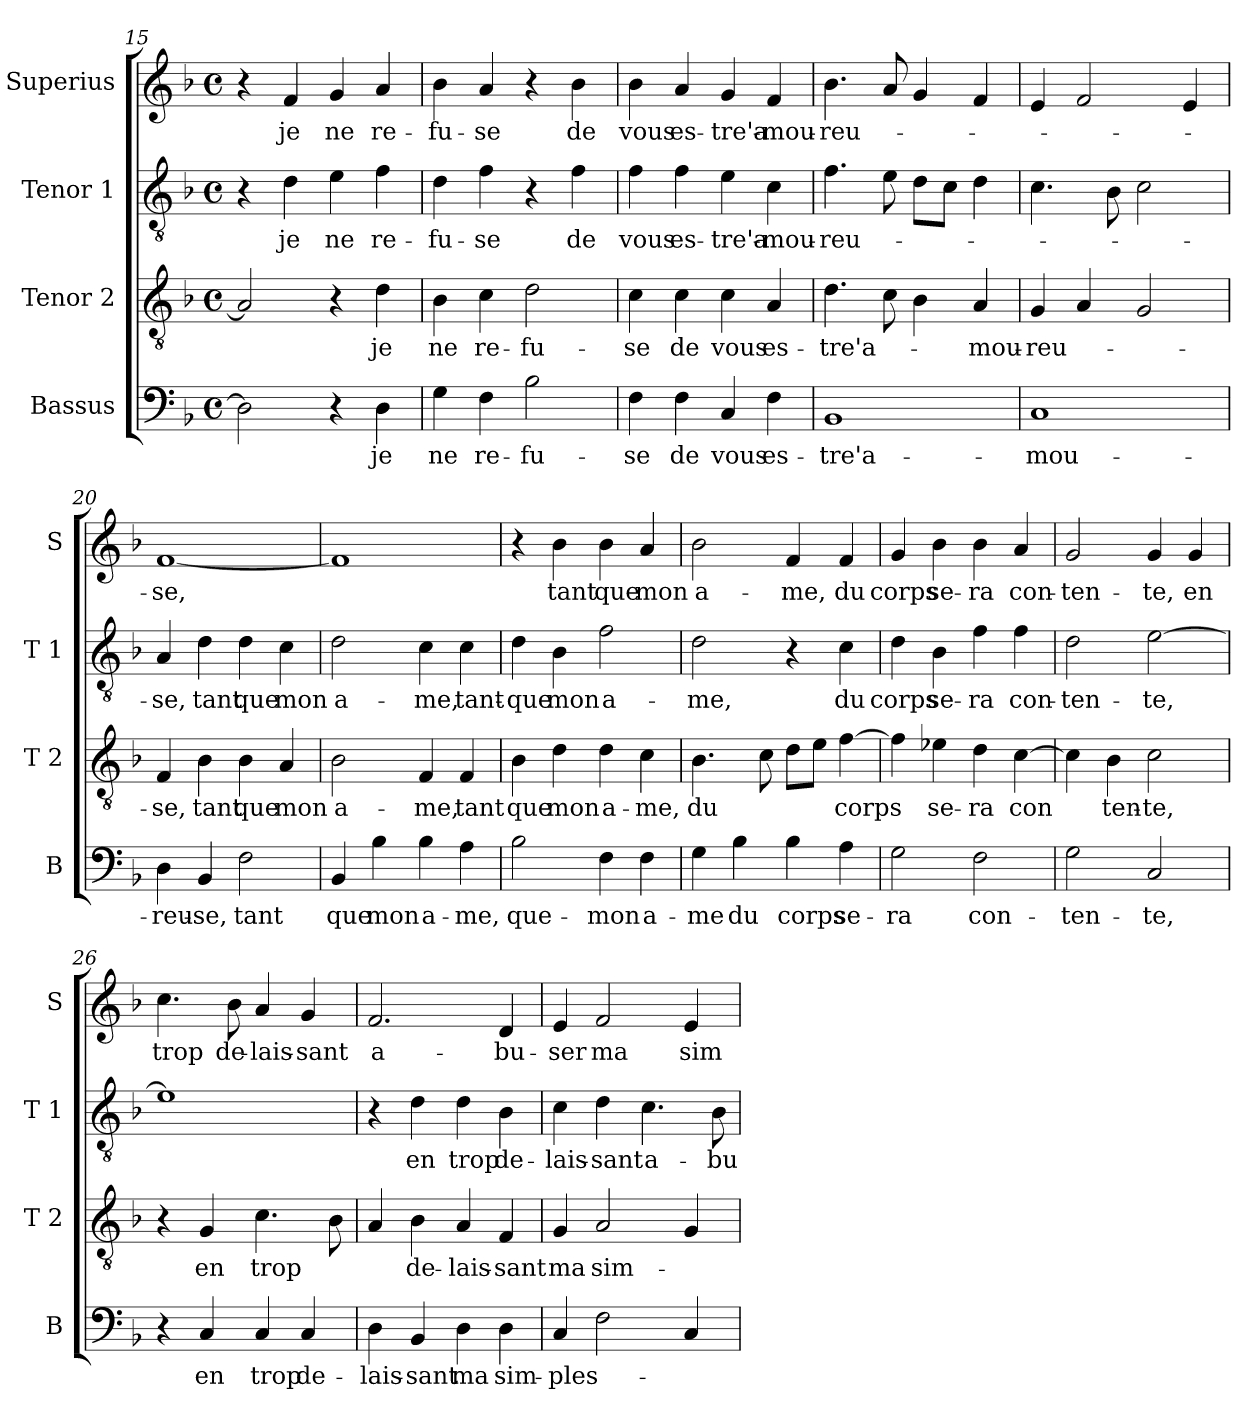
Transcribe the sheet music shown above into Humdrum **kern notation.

**kern	**text	**kern	**text	**kern	**text	**kern	**text
*part4	*part4	*part3	*part3	*part2	*part2	*part1	*part1
*staff4	*staff4	*staff3	*staff3	*staff2	*staff2	*staff1	*staff1
*I"Bassus	*	*I"Tenor 2	*	*I"Tenor 1	*	*I"Superius	*
*I'B	*	*I'T 2	*	*I'T 1	*	*I'S	*
!!LO:PB:g=z
*clefF4	*	*clefGv2	*	*clefGv2	*	*clefG2	*
*k[b-]	*	*k[b-]	*	*k[b-]	*	*k[b-]	*
*F:	*	*F:	*	*F:	*	*F:	*
*M4/4	*	*M4/4	*	*M4/4	*	*M4/4	*
*met(c)	*	*met(c)	*	*met(c)	*	*met(c)	*
=15	=15	=15	=15	=15	=15	=15	=15
2D\]	.	2A/]	.	4r	.	4r	.
.	.	.	.	4d\	je	4f/	je
4r	.	4r	.	4e\	ne	4g/	ne
4D\	je	4d\	je	4f\	re-	4a/	re-
=16	=16	=16	=16	=16	=16	=16	=16
4G\	ne	4B-\	ne	4d\	-fu-	4b-\	-fu-
4F\	re-	4c\	re-	4f\	-se	4a/	-se
2B-\	-fu-	2d\	-fu-	4r	.	4r	.
.	.	.	.	4f\	de	4b-\	de
=17	=17	=17	=17	=17	=17	=17	=17
4F\	-se	4c\	-se	4f\	vous	4b-\	vous
4F\	de	4c\	de	4f\	es-	4a/	es-
4C/	vous	4c\	vous	4e\	-tre'a-	4g/	-tre'a-
4F\	es-	4A/	es-	4c\	-mou-	4f/	-mou-
=18	=18	=18	=18	=18	=18	=18	=18
1BB-	-tre'a-	4.d\	-tre'a-	4.f\	-reu-	4.b-\	-reu-
.	.	8c\	.	8e\	.	8a/	.
.	.	4B-\	.	8d\L	.	4g/	.
.	.	.	.	8c\J	.	.	.
.	.	4A/	-mou-	4d\	.	4f/	.
=19	=19	=19	=19	=19	=19	=19	=19
1C	-mou-	4G/	-reu-	4.c\	.	4e/	.
.	.	4A/	.	.	.	2f/	.
.	.	.	.	8B-\	.	.	.
.	.	2G/	.	2c\	.	.	.
.	.	.	.	.	.	4e/	.
!!LO:LB:g=z
=20	=20	=20	=20	=20	=20	=20	=20
4D\	-reu-	4F/	-se,	4A/	-se,	[1f	-se,
4BB-/	-se,	4B-\	tant	4d\	tant	.	.
2F\	tant	4B-\	que	4d\	que	.	.
.	.	4A/	mon	4c\	mon	.	.
=21	=21	=21	=21	=21	=21	=21	=21
4BB-/	que	2B-\	a-	2d\	a-	1f]	.
4B-\	mon	.	.	.	.	.	.
4B-\	a-	4F/	-me,	4c\	-me,	.	.
4A\	-me,	4F/	tant	4c\	tant-	.	.
=22	=22	=22	=22	=22	=22	=22	=22
2B-\	que-	4B-\	que	4d\	-que	4r	.
.	.	4d\	mon	4B-\	mon	4b-\	tant
4F\	-mon	4d\	a-	2f\	a-	4b-\	que
4F\	a-	4c\	-me,	.	.	4a/	mon
=23	=23	=23	=23	=23	=23	=23	=23
4G\	-me	4.B-\	du	2d\	-me,	2b-\	a-
4B-\	du	.	.	.	.	.	.
.	.	8c\	.	.	.	.	.
4B-\	corps	8d\L	.	4r	.	4f/	-me,
.	.	8e\J	.	.	.	.	.
4A\	se-	[4f\	corps	4c\	du	4f/	du
=24	=24	=24	=24	=24	=24	=24	=24
2G\	-ra	4f\]	.	4d\	corps	4g/	corps
.	.	4e-X\	se-	4B-\	se-	4b-\	se-
2F\	con-	4d\	-ra	4f\	-ra	4b-\	-ra
.	.	[4c\	con	4f\	con-	4a/	con-
!!LO:LB:g=z
=25	=25	=25	=25	=25	=25	=25	=25
2G\	-ten-	4c\]	.	2d\	-ten-	2g/	-ten-
.	.	4B-\	ten-	.	.	.	.
2C/	-te,	2c\	-te,	[2e\	-te,	4g/	-te,
.	.	.	.	.	.	4g/	en
=26	=26	=26	=26	=26	=26	=26	=26
4r	.	4r	.	1e]	.	4.cc\	trop
4C/	en	4G/	en	.	.	.	.
.	.	.	.	.	.	8b-\	de-
4C/	trop	4.c\	trop	.	.	4a/	-lais-
4C/	de-	.	.	.	.	4g/	-sant
.	.	8B-\	.	.	.	.	.
=27	=27	=27	=27	=27	=27	=27	=27
4D\	-lais-	4A/	.	4r	.	2.f/	a-
4BB-/	-sant	4B-\	de-	4d\	en	.	.
4D\	ma	4A/	-lais-	4d\	trop	.	.
4D\	sim-	4F/	-sant	4B-\	de-	4d/	-bu-
=28	=28	=28	=28	=28	=28	=28	=28
4C/	-ples-	4G/	ma	4c\	-lais-	4e/	-ser
2F\	.	2A/	sim-	4d\	-sant	2f/	ma
.	.	.	.	4.c\	a-	.	.
4C/	.	4G/	.	.	.	4e/	sim-
.	.	.	.	8B-\	-bu-	.	.
=	=	=	=	=	=	=	=
*-	*-	*-	*-	*-	*-	*-	*-
